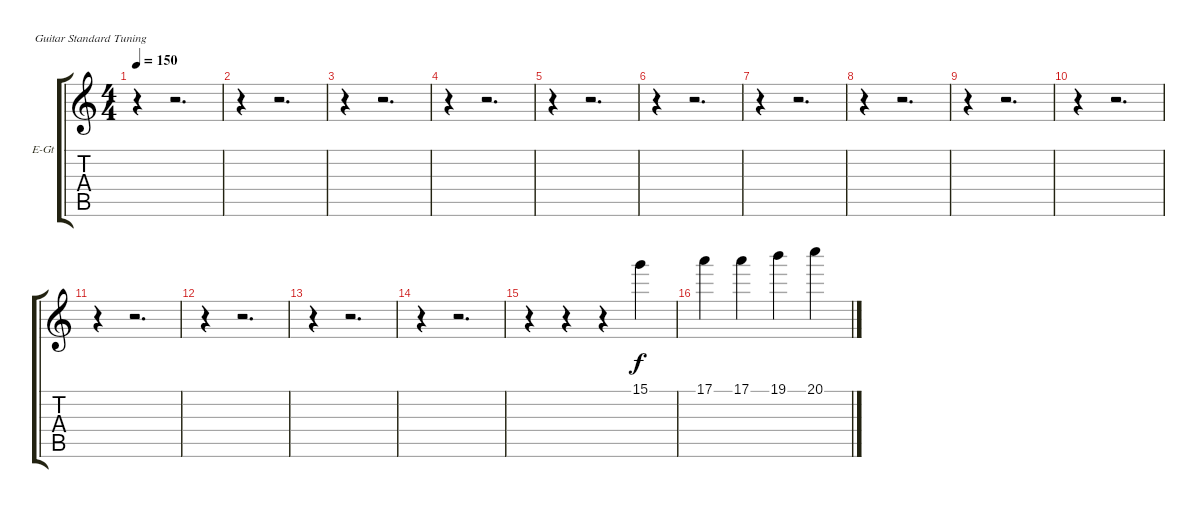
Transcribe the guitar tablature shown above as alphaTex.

\bracketExtendMode groupsimilarinstruments
\firstSystemTrackNameOrientation horizontal
\otherSystemsTrackNameOrientation horizontal
\track ("Äîðîæêà 4" "E-Gt") {instrument distortionguitar}
\staff {score tabs}
\tuning (E4 B3 G3 D3 A2 E2)
\ts (4 4)
\tempo 150
\clef g2
\ks c
r.4{dy f} r.2{d} |
r.4 r.2{d} |
r.4 r.2{d} |
r.4 r.2{d} |
r.4 r.2{d} |
r.4 r.2{d} |
r.4 r.2{d} |
r.4 r.2{d} |
r.4 r.2{d} |
r.4 r.2{d} |
r.4 r.2{d} |
r.4 r.2{d} |
r.4 r.2{d} |
r.4 r.2{d} |
r.4 r.4 r.4 15.1.4 |
17.1.4 17.1.4 19.1.4 20.1.4
